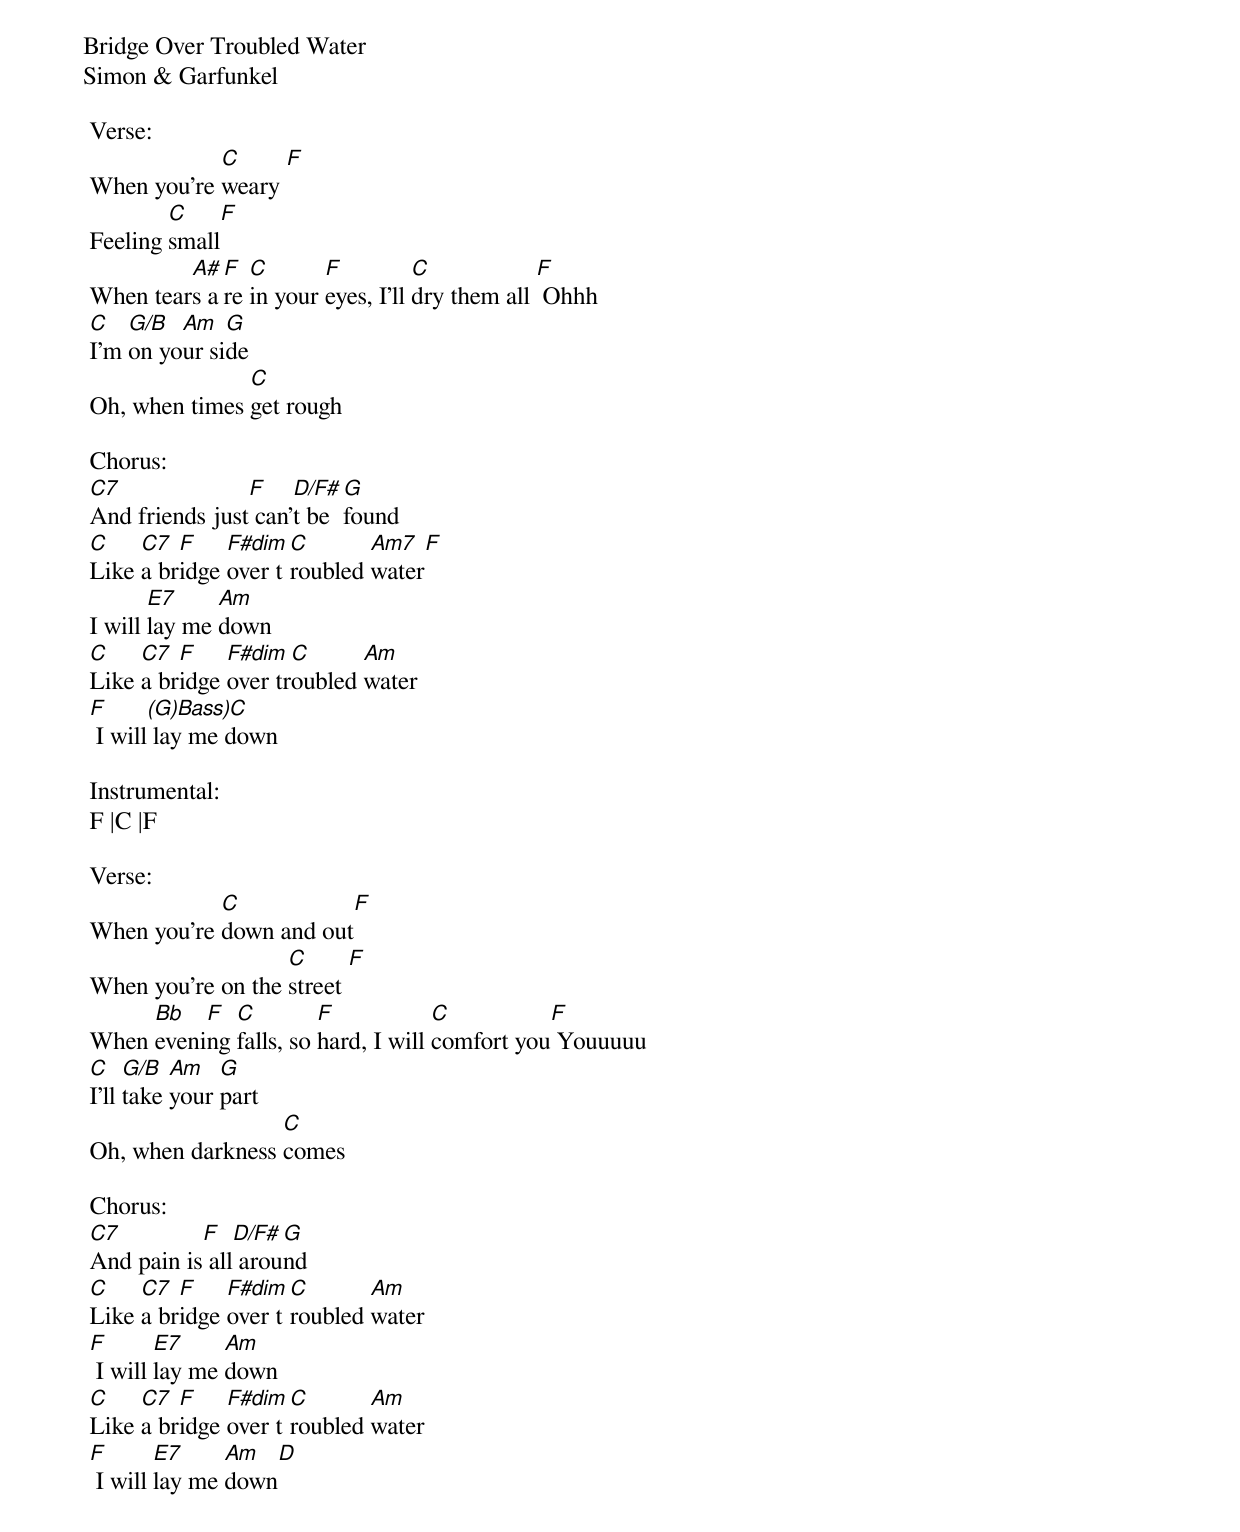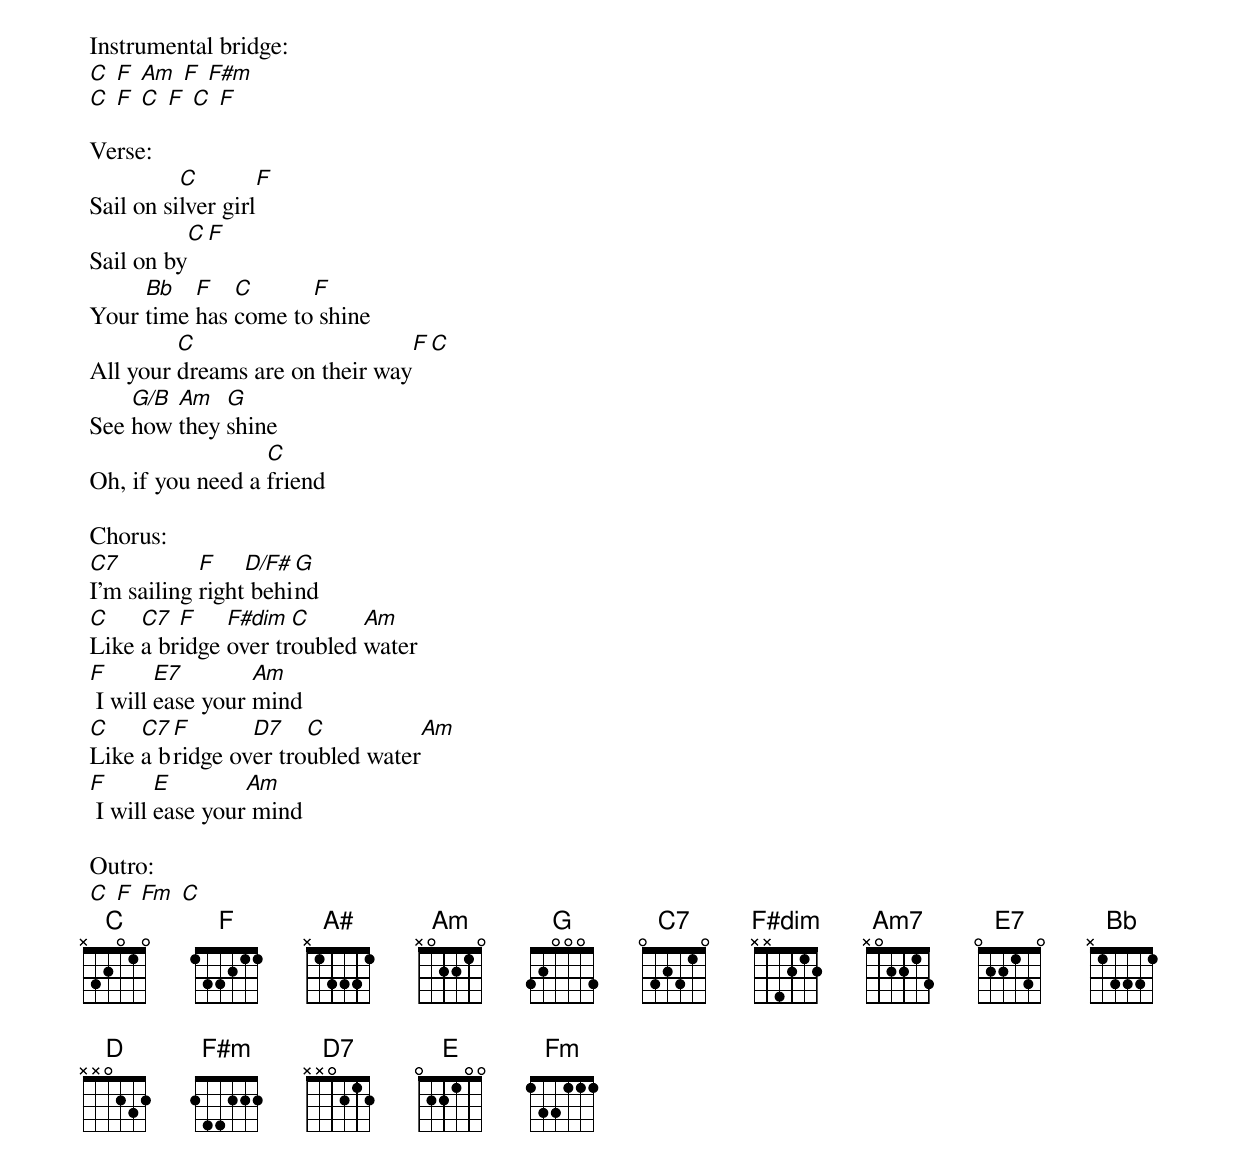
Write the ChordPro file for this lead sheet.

Bridge Over Troubled Water
Simon & Garfunkel

 Verse:
 When you're [C]weary [F]
 Feeling [C]small[F]
 When tear[A#]s a[F]re [C]in your [F]eyes, I'll [C]dry them all [F] Ohhh
 [C]I'm [G/B]on yo[Am]ur si[G]de
 Oh, when times [C]get rough

 Chorus:
 [C7]And friends just[F] can'[D/F#]t be [G]found
 [C]Like [C7]a br[F]idge [F#dim]over t[C]roubled [Am7]water[F]
 I will [E7]lay me [Am]down
 [C]Like [C7]a br[F]idge [F#dim]over tr[C]oubled [Am]water
 [F] I will[(G)Bass)C] lay me down

 Instrumental:
 F |C |F

 Verse:
 When you're [C]down and out[F]
 When you're on the [C]street [F]
 When [Bb]eveni[F]ng [C]falls, so [F]hard, I will [C]comfort you[F] Youuuuu
 [C]I'll [G/B]take [Am]your [G]part
 Oh, when darkness [C]comes

 Chorus:
 [C7]And pain is[F] all[D/F#] arou[G]nd
 [C]Like [C7]a br[F]idge [F#dim]over t[C]roubled [Am]water
 [F] I will [E7]lay me [Am]down
 [C]Like [C7]a br[F]idge [F#dim]over t[C]roubled [Am]water
 [F] I will [E7]lay me [Am]down[D]

 Instrumental bridge:
 [C] [F] [Am] [F] [F#m]
 [C] [F] [C] [F] [C] [F]

 Verse:
 Sail on si[C]lver girl[F]
 Sail on by[C][F]
 Your [Bb]time [F]has [C]come to[F] shine
 All your [C]dreams are on their way[F][C]
 See [G/B]how [Am]they [G]shine
 Oh, if you need a [C]friend

 Chorus:
 [C7]I'm sailing [F]right[D/F#] behi[G]nd
 [C]Like [C7]a br[F]idge [F#dim]over tr[C]oubled [Am]water
 [F] I will [E7]ease your [Am]mind
 [C]Like [C7]a b[F]ridge ov[D7]er tro[C]ubled water[Am]
 [F] I will [E]ease your[Am] mind

 Outro:
 [C] [F] [Fm] [C]
